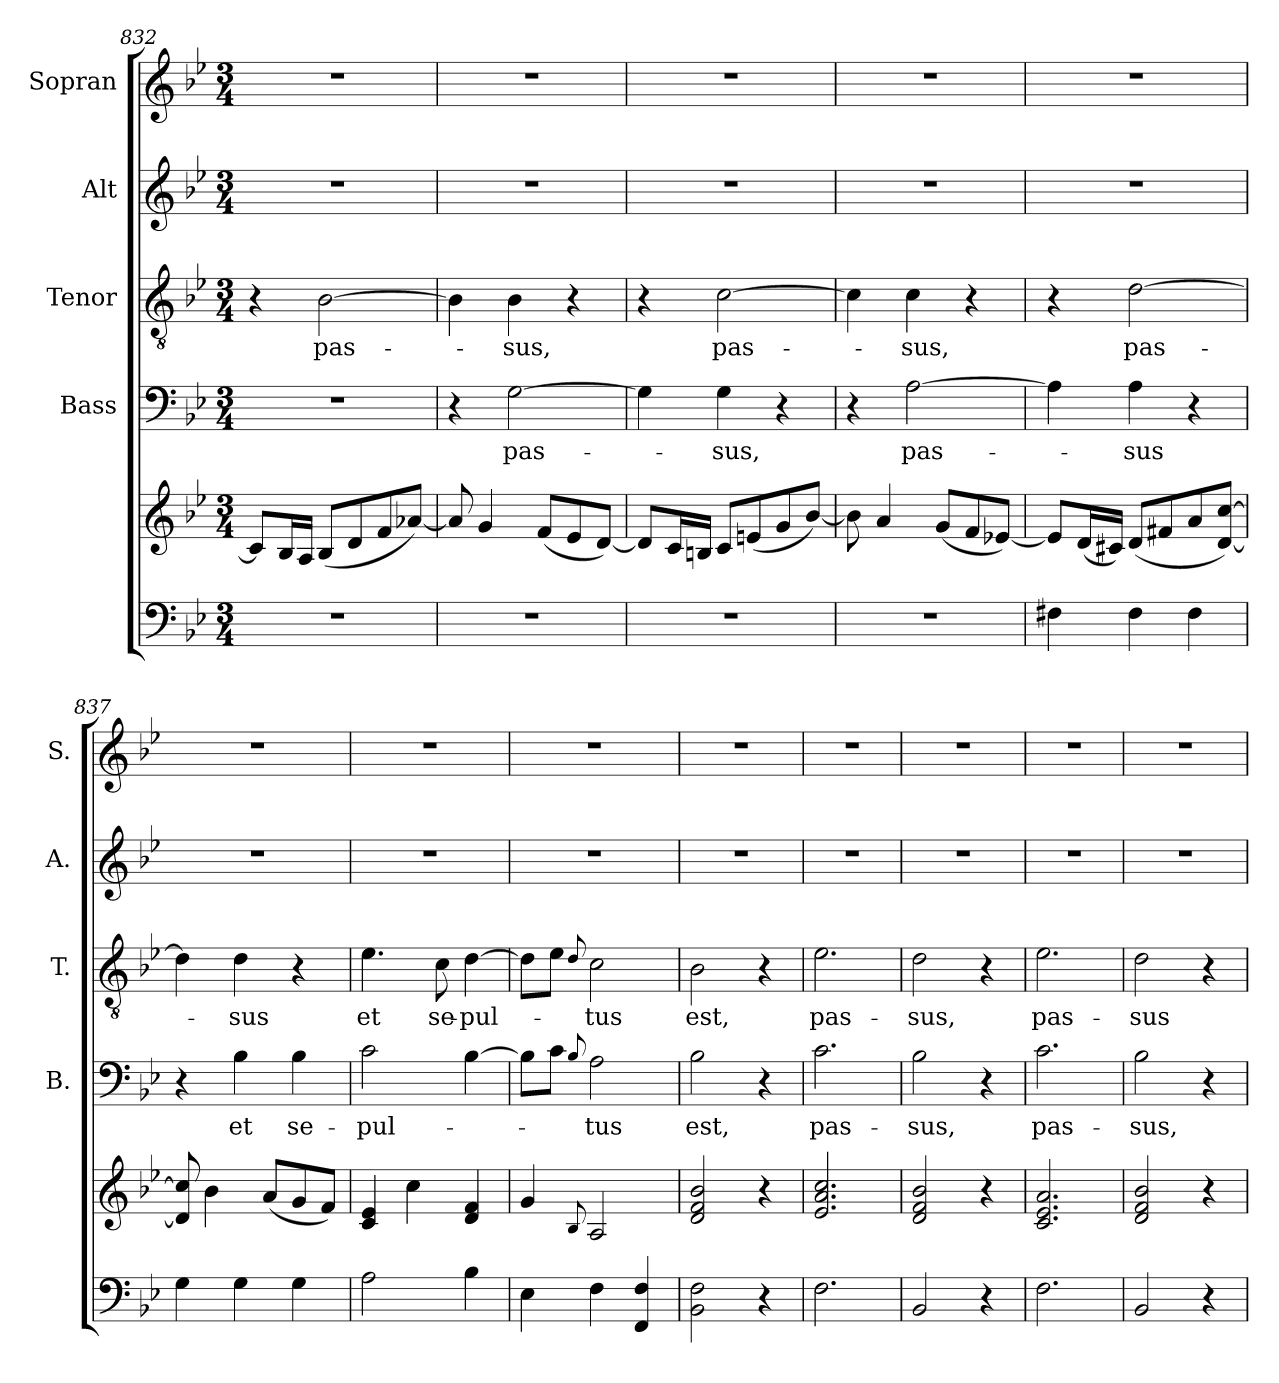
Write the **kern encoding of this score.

**kern	**kern	**kern	**text	**kern	**text	**kern	**kern
*part5	*part5	*part4	*part4	*part3	*part3	*part2	*part1
*staff6	*staff5	*staff4	*staff4	*staff3	*staff3	*staff2	*staff1
*	*	*I"Bass	*	*I"Tenor	*	*I"Alt	*I"Sopran
*	*	*I'B.	*	*I'T.	*	*I'A.	*I'S.
*clefF4	*clefG2	*clefF4	*	*clefGv2	*	*clefG2	*clefG2
*k[b-e-]	*k[b-e-]	*k[b-e-]	*	*k[b-e-]	*	*k[b-e-]	*k[b-e-]
*B-:	*B-:	*B-:	*	*B-:	*	*B-:	*B-:
*M3/4	*M3/4	*M3/4	*	*M3/4	*	*M3/4	*M3/4
=832	=832	=832	=832	=832	=832	=832	=832
2.r	8c/L]	2.r	.	4r	.	2.r	2.r
.	16B-/L	.	.	.	.	.	.
.	16A/JJ	.	.	.	.	.	.
!	!	!	!	!	!LO:LY:b	!	!
.	(<8B-/L	.	.	[2B-\	pas-	.	.
.	8d/	.	.	.	.	.	.
.	8f/	.	.	.	.	.	.
.	[8a-X/J)	.	.	.	.	.	.
!!LO:PB:g=z
=833	=833	=833	=833	=833	=833	=833	=833
2.r	8a-/]	4r	.	4B-\]	.	2.r	2.r
.	4g/	.	.	.	.	.	.
!	!	!	!LO:LY:b	!	!LO:LY:b	!	!
.	.	[2G\	pas-	4B-\	-sus,	.	.
.	(<8f/L	.	.	.	.	.	.
.	8e-/	.	.	4r	.	.	.
.	[8d/J)	.	.	.	.	.	.
=834	=834	=834	=834	=834	=834	=834	=834
2.r	8d/L]	4G\]	.	4r	.	2.r	2.r
.	16c/L	.	.	.	.	.	.
.	16Bn/JJ	.	.	.	.	.	.
!	!	!	!LO:LY:b	!	!LO:LY:b	!	!
.	8c/L	4G\	-sus,	[2c\	pas-	.	.
.	(<8en/	.	.	.	.	.	.
.	8g/	4r	.	.	.	.	.
.	[8b-/J)	.	.	.	.	.	.
=835	=835	=835	=835	=835	=835	=835	=835
2.r	8b-\]	4r	.	4c\]	.	2.r	2.r
.	4a/	.	.	.	.	.	.
!	!	!	!LO:LY:b	!	!LO:LY:b	!	!
.	.	[2A\	pas-	4c\	-sus,	.	.
.	(<8g/L	.	.	.	.	.	.
.	8f/	.	.	4r	.	.	.
.	[8e-X/J)	.	.	.	.	.	.
=836	=836	=836	=836	=836	=836	=836	=836
4F#X\	8e-/L]	4A\]	.	4r	.	2.r	2.r
.	(<16d/L	.	.	.	.	.	.
.	16c#X/JJ)	.	.	.	.	.	.
!	!	!	!LO:LY:b	!	!LO:LY:b	!	!
4F#\	(<8d/L	4A\	-sus	[2d\	pas-	.	.
.	8f#X/	.	.	.	.	.	.
4F#\	8a/	4r	.	.	.	.	.
.	[8d/ [8cc/J)	.	.	.	.	.	.
=837	=837	=837	=837	=837	=837	=837	=837
4G\	8d/] 8cc/]	4r	.	4d\]	.	2.r	2.r
.	4b-\	.	.	.	.	.	.
!	!	!	!LO:LY:b	!	!LO:LY:b	!	!
4G\	.	4B-\	et	4d\	-sus	.	.
.	(<8a/L	.	.	.	.	.	.
!	!	!	!LO:LY:b	!	!	!	!
4G\	8g/	4B-\	se-	4r	.	.	.
.	8f/J)	.	.	.	.	.	.
=838	=838	=838	=838	=838	=838	=838	=838
!	!	!	!LO:LY:b	!	!LO:LY:b	!	!
2A\	4c/ 4e-/	2c\	-pul-	4.e-\	et	2.r	2.r
.	4cc\	.	.	.	.	.	.
!	!	!	!	!	!LO:LY:b	!	!
.	.	.	.	8c\	se-	.	.
!	!	!	!	!	!LO:LY:b	!	!
4B-\	4d/ 4f/	[4B-\	.	[4d\	-pul-	.	.
!!LO:LB:g=z
=839	=839	=839	=839	=839	=839	=839	=839
4E-\	4g/	8B-\L]	.	8d\L]	.	2.r	2.r
.	.	8c\J	.	8e-\J	.	.	.
.	8qqB-/	8qqB-/	.	8qqd/	.	.	.
!	!	!	!LO:LY:b	!	!LO:LY:b	!	!
4F\	2A/	2A\	-tus	2c\	-tus	.	.
4FF/ 4F/	.	.	.	.	.	.	.
=840	=840	=840	=840	=840	=840	=840	=840
!	!	!	!LO:LY:b	!	!LO:LY:b	!	!
2BB-\ 2F\	2d/ 2f/ 2b-/	2B-\	est,	2B-\	est,	2.r	2.r
4r	4r	4r	.	4r	.	.	.
=841	=841	=841	=841	=841	=841	=841	=841
!	!	!	!LO:LY:b	!	!LO:LY:b	!	!
2.F\	2.e-/ 2.a/ 2.cc/	2.c\	pas-	2.e-\	pas-	2.r	2.r
=842	=842	=842	=842	=842	=842	=842	=842
!	!	!	!LO:LY:b	!	!LO:LY:b	!	!
2BB-/	2d/ 2f/ 2b-/	2B-\	-sus,	2d\	-sus,	2.r	2.r
4r	4r	4r	.	4r	.	.	.
=843	=843	=843	=843	=843	=843	=843	=843
!	!	!	!LO:LY:b	!	!LO:LY:b	!	!
2.F\	2.c/ 2.e-/ 2.a/	2.c\	pas-	2.e-\	pas-	2.r	2.r
=844	=844	=844	=844	=844	=844	=844	=844
!	!	!	!LO:LY:b	!	!LO:LY:b	!	!
2BB-/	2d/ 2f/ 2b-/	2B-\	-sus,	2d\	-sus	2.r	2.r
4r	4r	4r	.	4r	.	.	.
=	=	=	=	=	=	=	=
*-	*-	*-	*-	*-	*-	*-	*-
